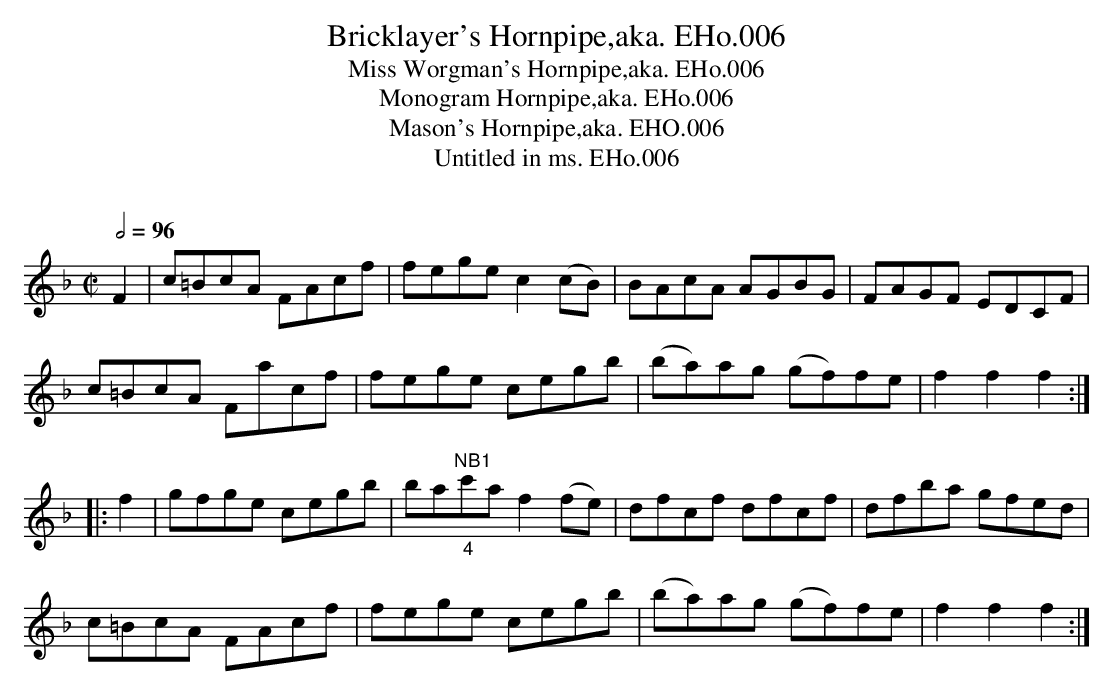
X:1
T:Bricklayer's Hornpipe,aka. EHo.006
T:Miss Worgman's Hornpipe,aka. EHo.006
T:Monogram Hornpipe,aka. EHo.006
T:Mason's Hornpipe,aka. EHO.006
T:Untitled in ms. EHo.006
M:C|
L:1/8
Q:1/2=96
O:
K:F
F2 | c=BcA FAcf | fegec2(cB) | BAcA AGBG | FAGF EDCF |
c=BcA Facf | fege cegb | (ba)ag (gf)fe | f2f2f2 :|
|: f2 | gfge cegb | ba"NB1""_4"c'a f2(fe) | dfcf dfcf | dfba gfed|
c=BcA FAcf | fege cegb | (ba)ag (gf)fe | f2f2f2 :|
